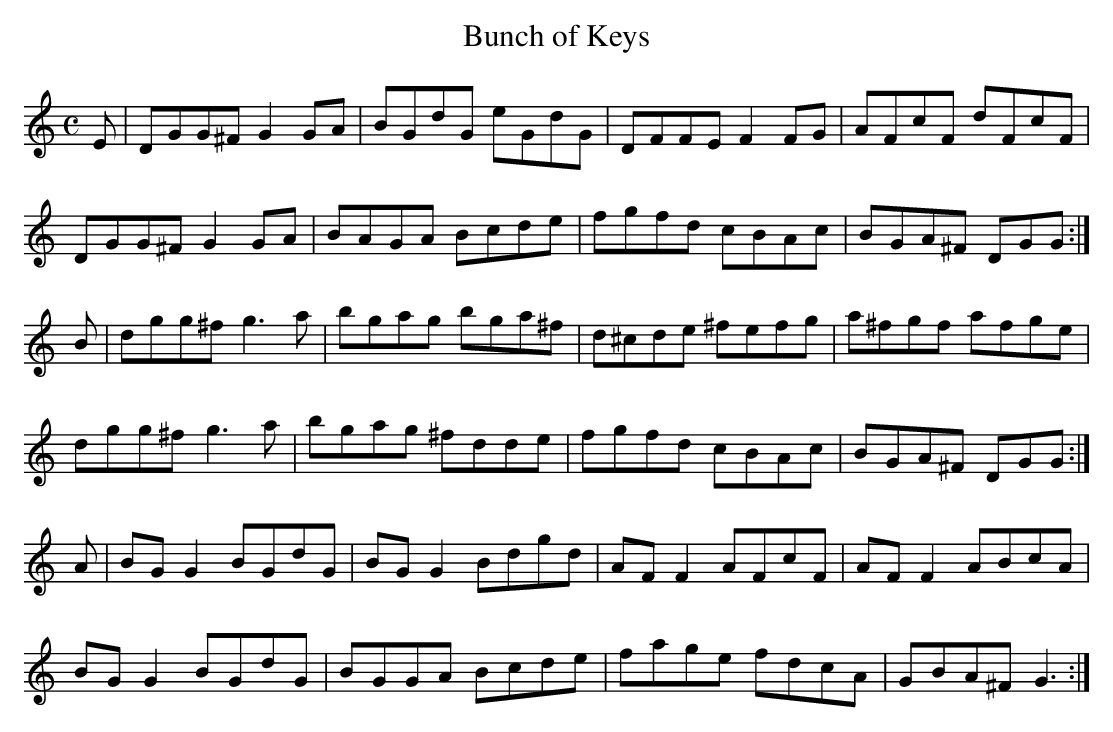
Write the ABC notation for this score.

X:1
T:Bunch of Keys
M:C
L:1/8
K:G Mixolydian
E|DGG^F G2GA|BGdG eGdG|DFFE F2FG|AFcF dFcF|!
DGG^F G2GA|BAGA Bcde|fgfd cBAc|BGA^F DGG:|!
B|dgg^f g3a|bgag bga^f|d^cde ^fefg|a^fgf afge|!
dgg^f g3a|bgag ^fdde|fgfd cBAc|BGA^F DGG:|!
A|BGG2 BGdG|BGG2 Bdgd|AFF2 AFcF|AFF2 ABcA|!
BGG2 BGdG|BGGA Bcde|fage fdcA|GBA^F G3:|!
